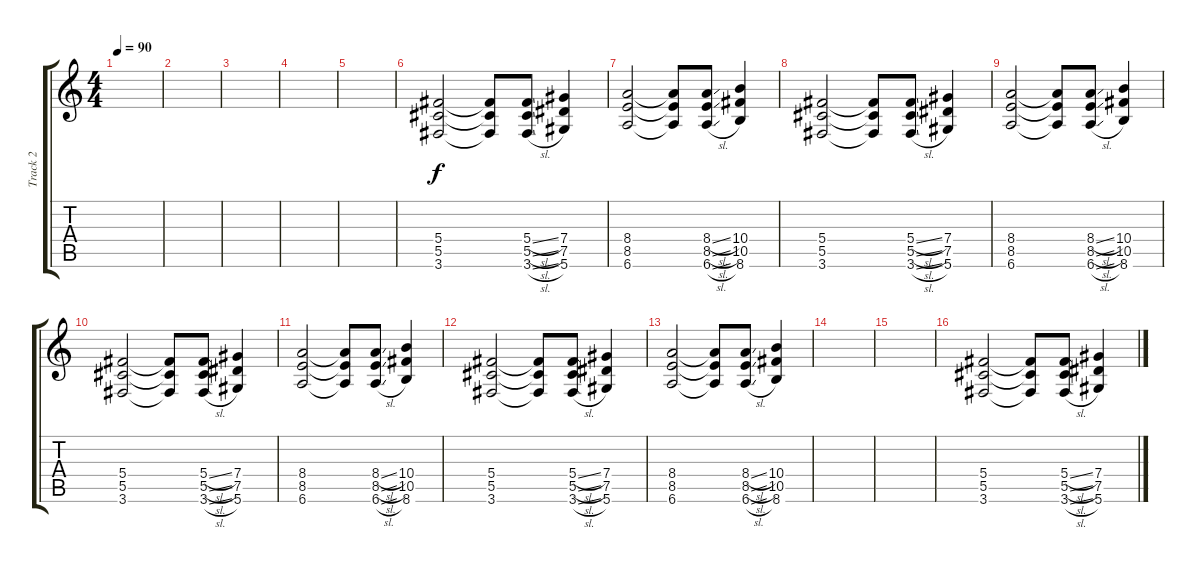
\track ("Track 2" "Track 2") {instrument distortionguitar}
\staff {score tabs}
\tuning (Eb4 Bb3 Gb3 Db3 Ab2 Eb2) {hide}
\ts (4 4)
\tempo 90
\clef g2
\ks c
|
|
|
|
|
(5.4 5.5 3.6).2 (5.4{t} 5.5{t} 3.6{t}).8 (5.4{sl} 5.5{sl} 3.6{sl}).8 (7.4 7.5 5.6).4 |
(8.4 8.5 6.6).2 (8.4{t} 8.5{t} 6.6{t}).8 (8.4{sl} 8.5{sl} 6.6{sl}).8 (10.4 10.5 8.6).4 |
(5.4 5.5 3.6).2 (5.4{t} 5.5{t} 3.6{t}).8 (5.4{sl} 5.5{sl} 3.6{sl}).8 (7.4 7.5 5.6).4 |
(8.4 8.5 6.6).2 (8.4{t} 8.5{t} 6.6{t}).8 (8.4{sl} 8.5{sl} 6.6{sl}).8 (10.4 10.5 8.6).4 |
(5.4 5.5 3.6).2 (5.4{t} 5.5{t} 3.6{t}).8 (5.4{sl} 5.5{sl} 3.6{sl}).8 (7.4 7.5 5.6).4 |
(8.4 8.5 6.6).2 (8.4{t} 8.5{t} 6.6{t}).8 (8.4{sl} 8.5{sl} 6.6{sl}).8 (10.4 10.5 8.6).4 |
(5.4 5.5 3.6).2 (5.4{t} 5.5{t} 3.6{t}).8 (5.4{sl} 5.5{sl} 3.6{sl}).8 (7.4 7.5 5.6).4 |
(8.4 8.5 6.6).2 (8.4{t} 8.5{t} 6.6{t}).8 (8.4{sl} 8.5{sl} 6.6{sl}).8 (10.4 10.5 8.6).4 |
|
|
(5.4 5.5 3.6).2 (5.4{t} 5.5{t} 3.6{t}).8 (5.4{sl} 5.5{sl} 3.6{sl}).8 (7.4 7.5 5.6).4
